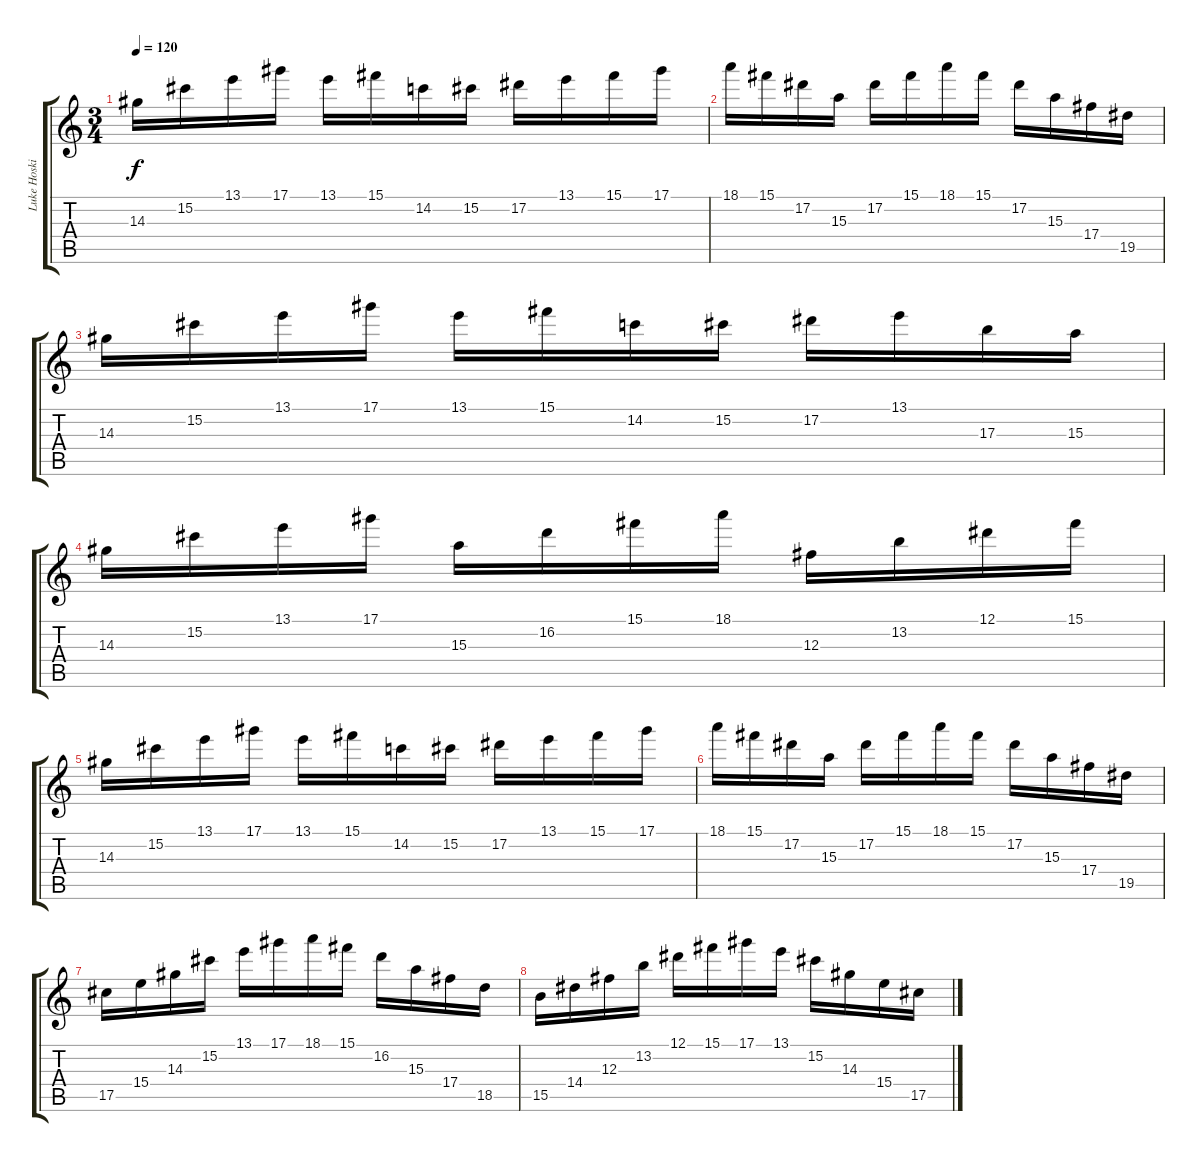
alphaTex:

\track ("Luke Hoskin" "Luke Hoski") {instrument overdrivenguitar}
\staff {score tabs}
\tuning (Eb4 Bb3 Gb3 Db3 Ab2 Eb2) {hide}
\ts (3 4)
\tempo 120
\clef g2
\ks c
14.3.16{dy f} 15.2.16 13.1.16 17.1.16 13.1.16 15.1.16 14.2.16 15.2.16 17.2.16 13.1.16 15.1.16 17.1.16 |
18.1.16 15.1.16 17.2.16 15.3.16 17.2.16 15.1.16 18.1.16 15.1.16 17.2.16 15.3.16 17.4.16 19.5.16 |
14.3.16 15.2.16 13.1.16 17.1.16 13.1.16 15.1.16 14.2.16 15.2.16 17.2.16 13.1.16 17.3.16 15.3.16 |
14.3.16 15.2.16 13.1.16 17.1.16 15.3.16 16.2.16 15.1.16 18.1.16 12.3.16 13.2.16 12.1.16 15.1.16 |
14.3.16 15.2.16 13.1.16 17.1.16 13.1.16 15.1.16 14.2.16 15.2.16 17.2.16 13.1.16 15.1.16 17.1.16 |
18.1.16 15.1.16 17.2.16 15.3.16 17.2.16 15.1.16 18.1.16 15.1.16 17.2.16 15.3.16 17.4.16 19.5.16 |
17.5.16 15.4.16 14.3.16 15.2.16 13.1.16 17.1.16 18.1.16 15.1.16 16.2.16 15.3.16 17.4.16 18.5.16 |
15.5.16 14.4.16 12.3.16 13.2.16 12.1.16 15.1.16 17.1.16 13.1.16 15.2.16 14.3.16 15.4.16 17.5.16
